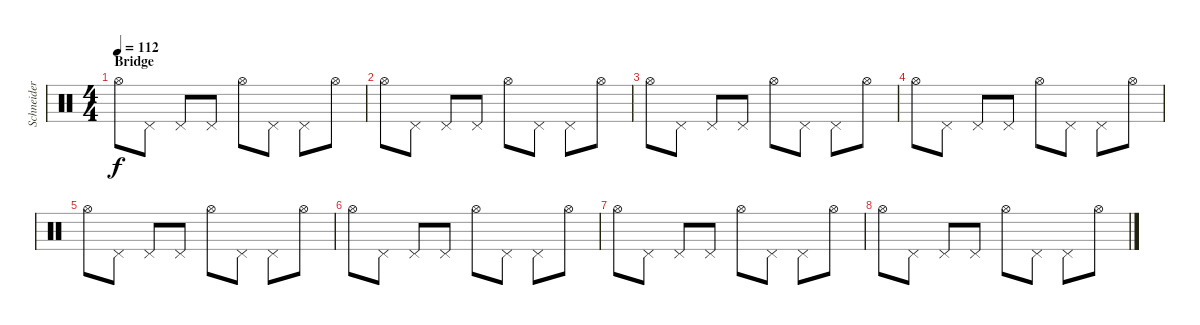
\track ("Schneider - Drums" "Schneider ") {instrument percussion}
\staff {score}
\articulation defaults
\ts (4 4)
\section ("" "Bridge")
\tempo 112
\clef neutral
\ks c "Hi-Hat (open)".8{dy f} "Pedal Hi-Hat (hit)".8 "Pedal Hi-Hat (hit)".8 "Pedal Hi-Hat (hit)".8 "Hi-Hat (open)".8 "Pedal Hi-Hat (hit)".8 "Pedal Hi-Hat (hit)".8 "Hi-Hat (open)".8
|
"Hi-Hat (open)".8 "Pedal Hi-Hat (hit)".8 "Pedal Hi-Hat (hit)".8 "Pedal Hi-Hat (hit)".8 "Hi-Hat (open)".8 "Pedal Hi-Hat (hit)".8 "Pedal Hi-Hat (hit)".8 "Hi-Hat (open)".8 |
"Hi-Hat (open)".8 "Pedal Hi-Hat (hit)".8 "Pedal Hi-Hat (hit)".8 "Pedal Hi-Hat (hit)".8 "Hi-Hat (open)".8 "Pedal Hi-Hat (hit)".8 "Pedal Hi-Hat (hit)".8 "Hi-Hat (open)".8 |
"Hi-Hat (open)".8 "Pedal Hi-Hat (hit)".8 "Pedal Hi-Hat (hit)".8 "Pedal Hi-Hat (hit)".8 "Hi-Hat (open)".8 "Pedal Hi-Hat (hit)".8 "Pedal Hi-Hat (hit)".8 "Hi-Hat (open)".8 |
"Hi-Hat (open)".8 "Pedal Hi-Hat (hit)".8 "Pedal Hi-Hat (hit)".8 "Pedal Hi-Hat (hit)".8 "Hi-Hat (open)".8 "Pedal Hi-Hat (hit)".8 "Pedal Hi-Hat (hit)".8 "Hi-Hat (open)".8 |
"Hi-Hat (open)".8 "Pedal Hi-Hat (hit)".8 "Pedal Hi-Hat (hit)".8 "Pedal Hi-Hat (hit)".8 "Hi-Hat (open)".8 "Pedal Hi-Hat (hit)".8 "Pedal Hi-Hat (hit)".8 "Hi-Hat (open)".8 |
"Hi-Hat (open)".8 "Pedal Hi-Hat (hit)".8 "Pedal Hi-Hat (hit)".8 "Pedal Hi-Hat (hit)".8 "Hi-Hat (open)".8 "Pedal Hi-Hat (hit)".8 "Pedal Hi-Hat (hit)".8 "Hi-Hat (open)".8 |
"Hi-Hat (open)".8 "Pedal Hi-Hat (hit)".8 "Pedal Hi-Hat (hit)".8 "Pedal Hi-Hat (hit)".8 "Hi-Hat (open)".8 "Pedal Hi-Hat (hit)".8 "Pedal Hi-Hat (hit)".8 "Hi-Hat (open)".8
